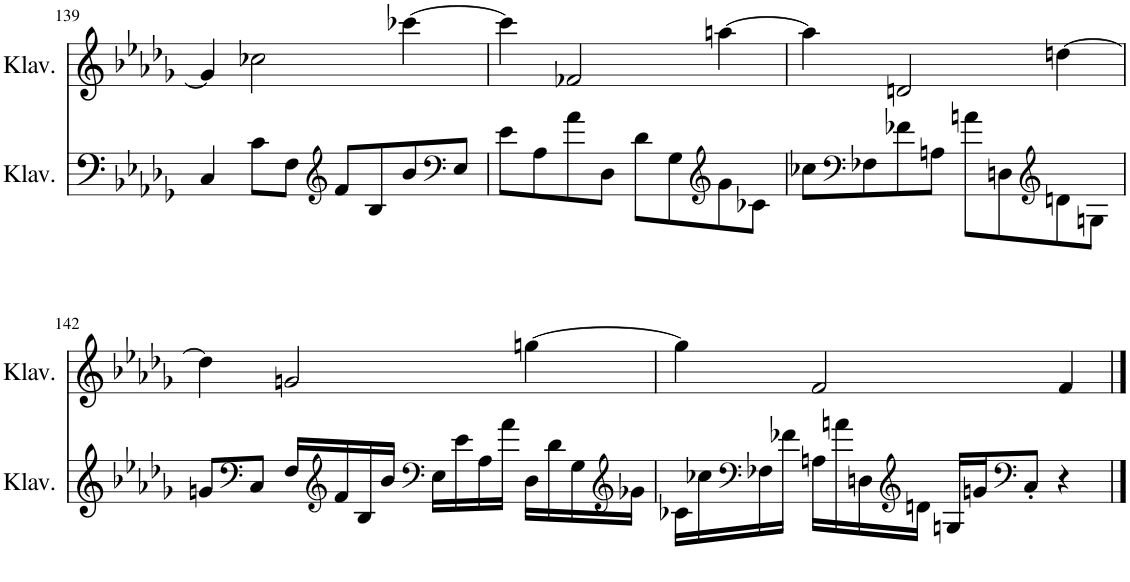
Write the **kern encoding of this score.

**kern	**kern
*part2	*part1
*staff2	*staff1
*I"Klavier	*I"Klavier
*I'Klav.	*I'Klav.
!!LO:PB:g=z
*clefG2	*clefG2
*k[b-e-a-d-g-]	*k[b-e-a-d-g-]
*M4/4	*M4/4
=139	=139
4C/	4g-/]
8c\L	2cc-X\
8F\J	.
*clefG2	*
8f/L	.
8B-/	.
8b-/	[4ccc-X\
*clefF4	*
8E-/J	.
=140	=140
8e-\L	4ccc-\]
8A-\	.
8a-\	2f-X/
8D-\J	.
8d-\L	.
8G-\	.
*clefG2	*
8g-\	[4aan\
8c-X\J	.
=141	=141
8cc-X\L	4aa\]
*clefF4	*
8F-X\	.
8f-X\	2dn/
8An\J	.
8an\L	.
8Dn\	.
*clefG2	*
8dn\	[4ddn\
8Gn\J	.
!!LO:LB:g=z
=142	=142
8gn/L	4dd\]
*clefF4	*
8C/J	.
16F/LL	2gn/
*clefG2	*
16f/	.
16B-/	.
16b-/JJ	.
*clefF4	*
16E-\LL	.
16e-\	.
16A-\	.
16a-\JJ	.
16D-\LL	[4ggn\
16d-\	.
16G-\	.
*clefG2	*
16g-X\JJ	.
=143	=143
16c-X\LL	4gg\]
16cc-X\	.
*clefF4	*
16F-X\	.
16f-X\JJ	.
16An\LL	2f/
16an\	.
16Dn\	.
*clefG2	*
16dn\JJ	.
16Gn/LL	.
16gn/J	.
*clefF4	*
8C'/J	.
4r	4f/
==	==
*-	*-
